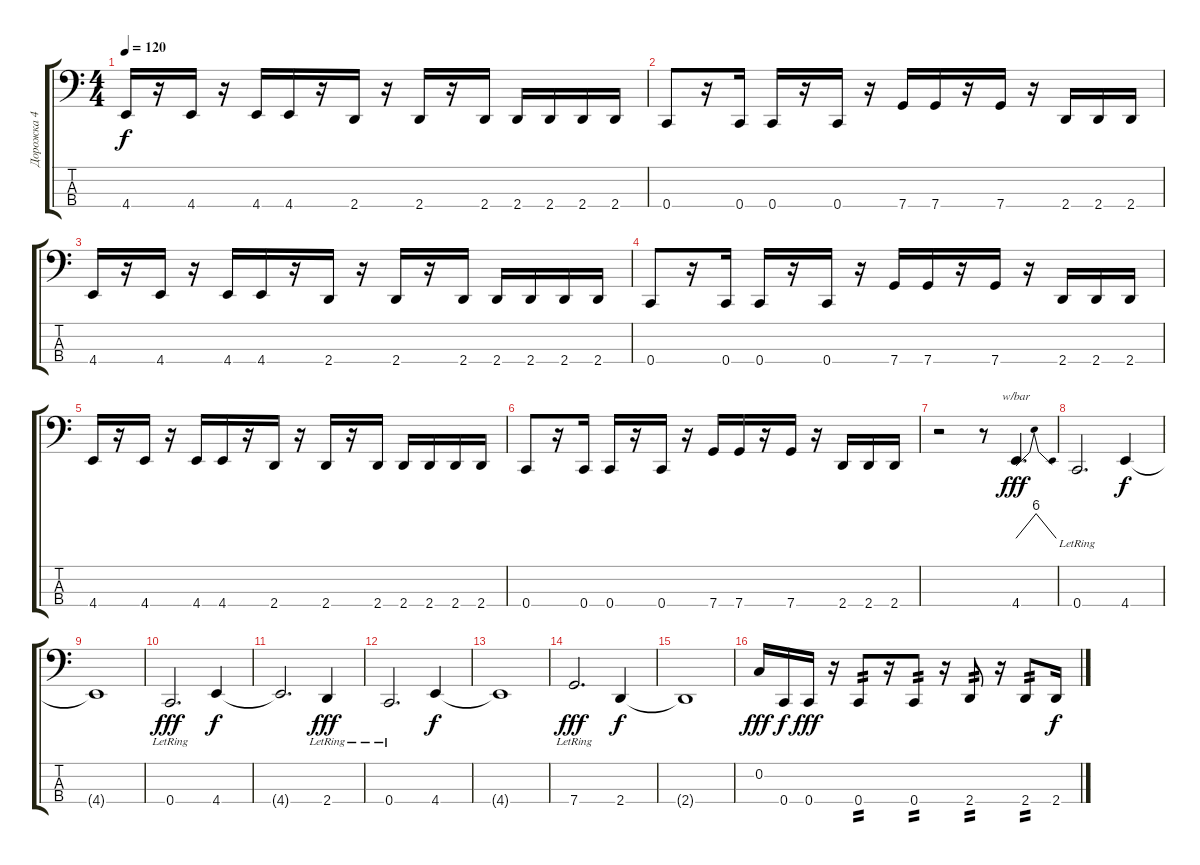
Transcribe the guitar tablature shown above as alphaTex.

\track ("Дорожка 4" "Дорожка 4") {instrument electricbassfinger}
\staff {score tabs}
\tuning (F2 C2 G1 C1) {hide}
\ts (4 4)
\tempo 120
\clef f4
\ks c
4.4.16{dy f} r.16 4.4.16 r.16 4.4.16 4.4.16 r.16 2.4.16 r.16 2.4.16 r.16 2.4.16 2.4.16 2.4.16 2.4.16 2.4.16 |
0.4.8 r.16 0.4.16 0.4.16 r.16 0.4.16 r.16 7.4.16 7.4.16 r.16 7.4.16 r.16 2.4.16 2.4.16 2.4.16 |
4.4.16 r.16 4.4.16 r.16 4.4.16 4.4.16 r.16 2.4.16 r.16 2.4.16 r.16 2.4.16 2.4.16 2.4.16 2.4.16 2.4.16 |
0.4.8 r.16 0.4.16 0.4.16 r.16 0.4.16 r.16 7.4.16 7.4.16 r.16 7.4.16 r.16 2.4.16 2.4.16 2.4.16 |
4.4.16 r.16 4.4.16 r.16 4.4.16 4.4.16 r.16 2.4.16 r.16 2.4.16 r.16 2.4.16 2.4.16 2.4.16 2.4.16 2.4.16 |
0.4.8 r.16 0.4.16 0.4.16 r.16 0.4.16 r.16 7.4.16 7.4.16 r.16 7.4.16 r.16 2.4.16 2.4.16 2.4.16 |
r.2 r.8 4.4.4{d tbe (dip default 0 0 30 24 60 0) dy fff} |
0.4{lr}.2{d} 4.4.4{dy f} |
4.4{t}.1 |
0.4{lr}.2{d dy fff} 4.4.4{dy f} |
4.4{t}.2{d} 2.4{lr}.4{dy fff} |
0.4{lr}.2{d} 4.4.4{dy f} |
4.4{t}.1 |
7.4{lr}.2{d dy fff} 2.4.4{dy f} |
2.4{t}.1 |
0.2.16{dy fff} 0.4.16{dy f} 0.4.16{dy fff} r.16 0.4.8{tp 2} r.16 0.4.8{tp 2} r.16 2.4.8{tp 2} r.16 2.4.8{tp 2} 2.4.16{dy f}
